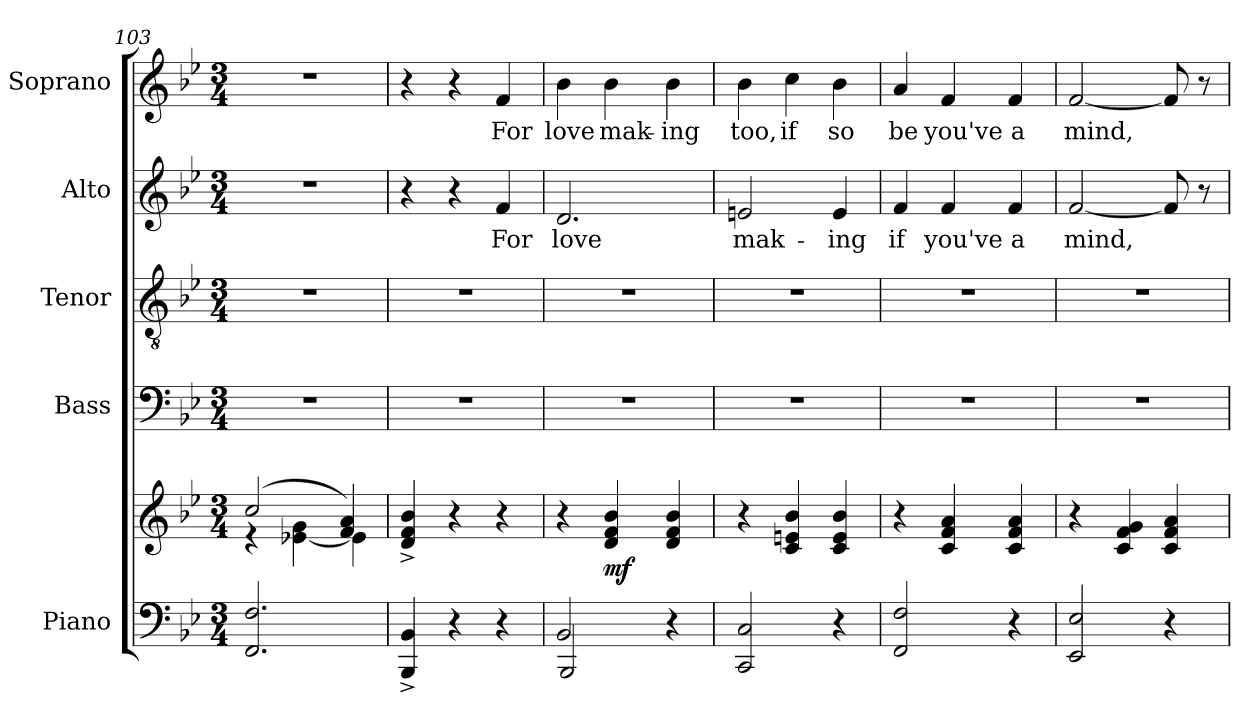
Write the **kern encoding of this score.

**kern	**kern	**dynam	**kern	**kern	**kern	**text	**kern	**text	**dynam
*part5	*part5	*part5	*part4	*part3	*part2	*part2	*part1	*part1	*part1
*staff6	*staff5	*staff5/6	*staff4	*staff3	*staff2	*staff2	*staff1	*staff1	*staff1
*I"Piano	*	*	*I"Bass	*I"Tenor	*I"Alto	*	*I"Soprano	*	*
*I'Pno.	*	*	*I'B.	*I'T.	*I'A.	*	*I'S.	*	*
*clefF4	*clefG2	*	*clefF4	*clefGv2	*clefG2	*	*clefG2	*	*
*	*	*	*	*ITrd7c12	*	*	*	*	*
*k[b-e-]	*k[b-e-]	*	*k[b-e-]	*k[b-e-]	*k[b-e-]	*	*k[b-e-]	*	*
*B-:	*B-:	*	*B-:	*B-:	*B-:	*	*B-:	*	*
*M3/4	*M3/4	*	*M3/4	*M3/4	*M3/4	*	*M3/4	*	*
=103	=103	=103	=103	=103	=103	=103	=103	=103	=103
*	*^	*	*	*	*	*	*	*	*
!	!	!	!	!LO:N:vis=1	!LO:N:vis=1	!LO:N:vis=1	!	!LO:N:vis=1	!	!
2.FFi/ 2.Fi	(2cci/	4r	.	2.r	2.r	2.r	.	2.r	.	.
.	.	[<4e-Xi\ 4gi	.	.	.	.	.	.	.	.
.	4fi/ 4ai)	4e-i\]	.	.	.	.	.	.	.	.
!!LO:LB:g=z
=104	=104	=104	=104	=104	=104	=104	=104	=104	=104	=104
!	!	!	!	!LO:N:vis=1	!LO:N:vis=1	!	!	!	!	!
*	*v	*v	*	*	*	*	*	*	*	*
4BBB-i/^ 4BB-i^	4di/^ 4fi^ 4b-i^	.	2.r	2.r	4r	.	4r	.	.
4r	4r	.	.	.	4r	.	4r	.	.
!	!	!	!	!	!	!LO:LY:b:color=#000000	!	!	!
!	!	!	!	!	!	!	!	!LO:LY:b:color=#000000	!
4r	4r	.	.	.	4fi/	For	4fi/	For	mf mf
=105	=105	=105	=105	=105	=105	=105	=105	=105	=105
*^	*	*	*	*	*	*	*	*	*
!	!	!	!	!LO:N:vis=1	!LO:N:vis=1	!	!	!	!	!
!	!	!	!	!	!	!	!LO:LY:b:color=#000000	!	!	!
!	!	!	!	!	!	!	!	!	!LO:LY:b:color=#000000	!
2BB-i/	2BBB-i/	4r	.	2.r	2.r	2.di/	love	4b-i\	love	.
!	!	!	!	!	!	!	!	!	!LO:LY:b:color=#000000	!
.	.	4di/ 4fi 4b-i	mf	.	.	.	.	4b-i\	mak-	.
!	!	!	!	!	!	!	!	!	!LO:LY:b:color=#000000	!
4r	4ryy	4di/ 4fi 4b-i	.	.	.	.	.	4b-i\	-ing	.
=106	=106	=106	=106	=106	=106	=106	=106	=106	=106	=106
!	!	!	!	!LO:N:vis=1	!LO:N:vis=1	!	!	!	!	!
*v	*v	*	*	*	*	*	*	*	*	*
*^	*	*	*	*	*	*	*	*	*
!	!	!	!	!	!	!	!LO:LY:b:color=#000000	!	!	!
*v	*v	*	*	*	*	*	*	*	*	*
*^	*	*	*	*	*	*	*	*	*
!	!	!	!	!	!	!	!	!	!LO:LY:b:color=#000000	!
*v	*v	*	*	*	*	*	*	*	*	*
2CCi/ 2Ci	4r	.	2.r	2.r	2eni/	mak-	4b-i\	too,	.
!	!	!	!	!	!	!	!	!LO:LY:b:color=#000000	!
.	4ci/ 4eni 4b-i	.	.	.	.	.	4cci\	if	.
!	!	!	!	!	!	!LO:LY:b:color=#000000	!	!	!
!	!	!	!	!	!	!	!	!LO:LY:b:color=#000000	!
4r	4ci/ 4ei 4b-i	.	.	.	4ei/	-ing	4b-i\	so	.
=107	=107	=107	=107	=107	=107	=107	=107	=107	=107
!	!	!	!LO:N:vis=1	!LO:N:vis=1	!	!	!	!	!
!	!	!	!	!	!	!LO:LY:b:color=#000000	!	!	!
!	!	!	!	!	!	!	!	!LO:LY:b:color=#000000	!
2FFi/ 2Fi	4r	.	2.r	2.r	4fi/	if	4ai/	be	.
!	!	!	!	!	!	!LO:LY:b:color=#000000	!	!	!
!	!	!	!	!	!	!	!	!LO:LY:b:color=#000000	!
.	4ci/ 4fi 4ai	.	.	.	4fi/	you've	4fi/	you've	.
!	!	!	!	!	!	!LO:LY:b:color=#000000	!	!	!
!	!	!	!	!	!	!	!	!LO:LY:b:color=#000000	!
4r	4ci/ 4fi 4ai	.	.	.	4fi/	a	4fi/	a	.
=108	=108	=108	=108	=108	=108	=108	=108	=108	=108
!	!	!	!LO:N:vis=1	!LO:N:vis=1	!	!	!	!	!
!	!	!	!	!	!	!LO:LY:b:color=#000000	!	!	!
!	!	!	!	!	!	!	!	!LO:LY:b:color=#000000	!
2EE-i/ 2E-i	4r	.	2.r	2.r	[<2fi/	mind,	[<2fi/	mind,	.
.	4ci/ 4fi 4gi	.	.	.	.	.	.	.	.
4r	4ci/ 4fi 4ai	.	.	.	8fi/]	.	8fi/]	.	.
.	.	.	.	.	8r	.	8r	.	.
=	=	=	=	=	=	=	=	=	=
*-	*-	*-	*-	*-	*-	*-	*-	*-	*-
